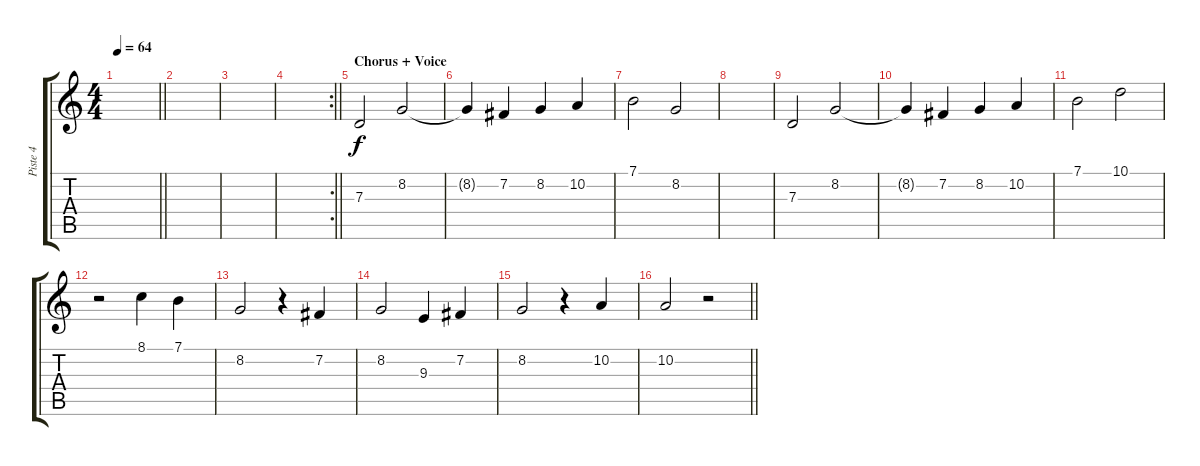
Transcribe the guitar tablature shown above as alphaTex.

\track ("Piste 4" "Piste 4") {instrument synthvoice}
\staff {score tabs}
\tuning (E4 B3 G3 D3 A2 E2) {hide}
\ts (4 4)
\tempo 64
\clef g2
\barLineRight lightlight
\ks c
|
|
|
\rc 2
\barLineRight lightlight
|
\section ("" "Chorus + Voice")
7.3.2 8.2.2 |
8.2{t}.4 7.2.4 8.2.4 10.2.4 |
7.1.2 8.2.2 |
|
7.3.2 8.2.2 |
8.2{t}.4 7.2.4 8.2.4 10.2.4 |
7.1.2 10.1.2 |
r.2 8.1.4 7.1.4 |
8.2.2 r.4 7.2.4 |
8.2.2 9.3.4 7.2.4 |
8.2.2 r.4 10.2.4 |
\barLineRight lightlight
10.2.2 r.2
